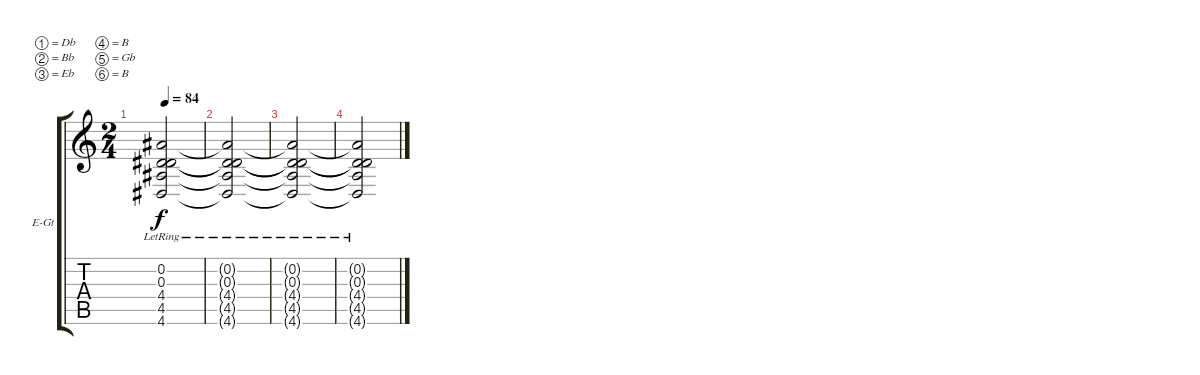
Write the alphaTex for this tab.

\bracketExtendMode groupsimilarinstruments
\firstSystemTrackNameOrientation horizontal
\otherSystemsTrackNameOrientation horizontal
\track ("Track 1" "E-Gt") {instrument electricguitarclean}
\staff {score tabs}
\tuning (Db4 Bb3 Eb3 B2 Gb2 B1)
\ts (2 4)
\tempo 84
\clef g2
\ks c
(0.2{lr t} 0.3{lr t} 4.4{lr t} 4.5{lr t} 4.6{lr t}).2{dy f} |
(0.2{lr t} 0.3{lr t} 4.4{lr t} 4.5{lr t} 4.6{lr t}).2 |
(0.2{lr t} 0.3{lr t} 4.4{lr t} 4.5{lr t} 4.6{lr t}).2 |
(0.2{lr t} 0.3{lr t} 4.4{lr t} 4.5{lr t} 4.6{lr t}).2
